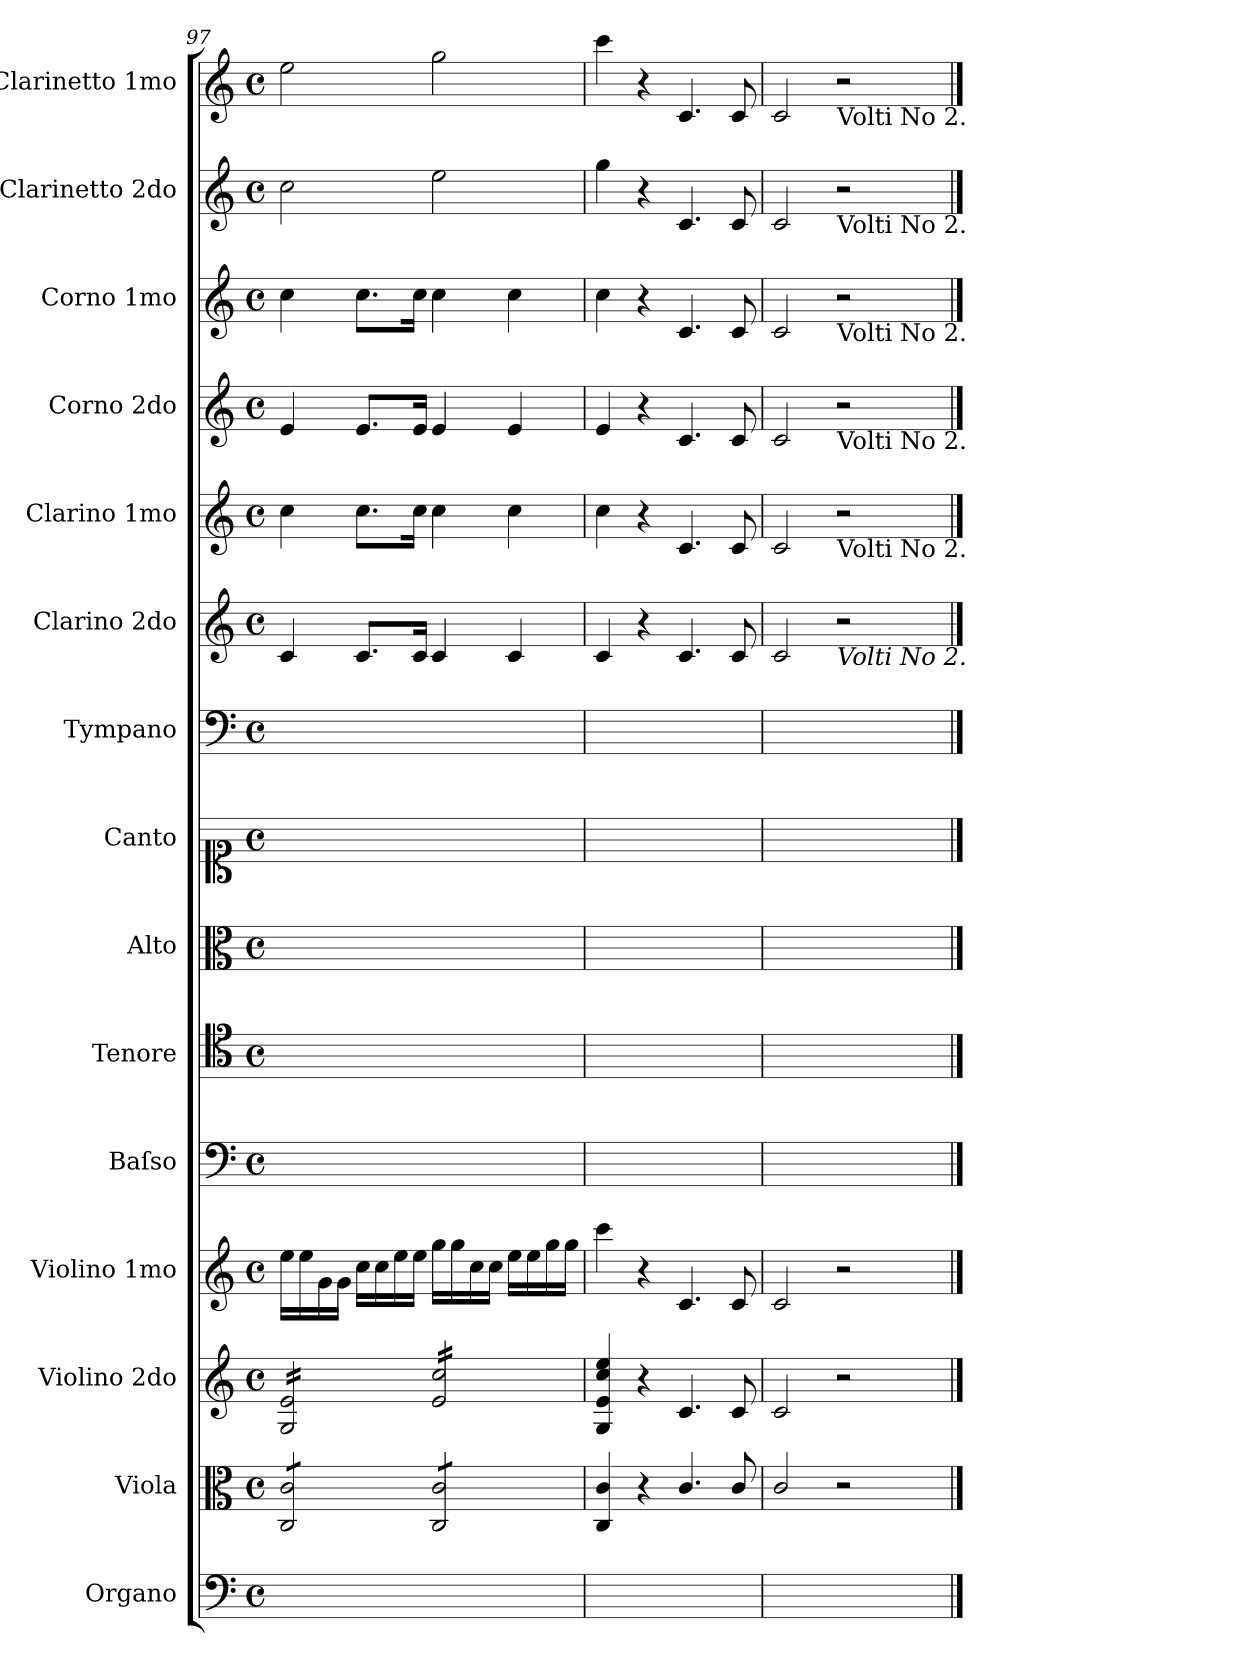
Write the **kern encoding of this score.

**kern	**kern	**kern	**kern	**kern	**kern	**kern	**kern	**kern	**kern	**kern	**kern	**kern	**kern	**kern
*part15	*part14	*part13	*part12	*part11	*part10	*part9	*part8	*part7	*part6	*part5	*part4	*part3	*part2	*part1
*staff15	*staff14	*staff13	*staff12	*staff11	*staff10	*staff9	*staff8	*staff7	*staff6	*staff5	*staff4	*staff3	*staff2	*staff1
*I"Organo	*I"Viola	*I"Violino 2do	*I"Violino 1mo	*I"Baſso	*I"Tenore	*I"Alto	*I"Canto	*I"Tympano	*I"Clarino 2do	*I"Clarino 1mo	*I"Corno 2do	*I"Corno 1mo	*I"Clarinetto 2do	*I"Clarinetto 1mo
*I'org	*I'vla	*I'vl 2	*I'vl 1	*I'B	*I'T	*I'A	*	*	*I'clar 2	*I'clar 1	*I'cor 2	*I'cor 1	*I'cl 2	*I'cl 1
*clefF4	*clefC3	*clefG2	*clefG2	*clefF4	*clefC4	*clefC3	*clefC1	*clefF4	*clefG2	*clefG2	*clefG2	*clefG2	*clefG2	*clefG2
*k[]	*k[]	*k[]	*k[]	*k[]	*k[]	*k[]	*k[]	*k[]	*k[]	*k[]	*k[]	*k[]	*k[]	*k[]
*C:	*C:	*C:	*C:	*C:	*C:	*C:	*C:	*C:	*C:	*C:	*C:	*C:	*C:	*C:
*M4/4	*M4/4	*M4/4	*M4/4	*M4/4	*M4/4	*M4/4	*M4/4	*M4/4	*M4/4	*M4/4	*M4/4	*M4/4	*M4/4	*M4/4
*met(c)	*met(c)	*met(c)	*met(c)	*met(c)	*met(c)	*met(c)	*met(c)	*met(c)	*met(c)	*met(c)	*met(c)	*met(c)	*met(c)	*met(c)
=97	=97	=97	=97	=97	=97	=97	=97	=97	=97	=97	=97	=97	=97	=97
*	*tremolo	*	*	*	*	*	*	*	*	*	*	*	*	*
*	*	*tremolo	*	*	*	*	*	*	*	*	*	*	*	*
1ryy	8C/ 8c/L	16G/ 16e/LL	16ee\LL	1ryy	1ryy	1ryy	1ryy	1ryy	4c/	4cc\	4e/	4cc\	2cc\	2ee\
.	.	16G/ 16e/	16ee\	.	.	.	.	.	.	.	.	.	.	.
.	8C/ 8c/	16G/ 16e/	16g\	.	.	.	.	.	.	.	.	.	.	.
.	.	16G/ 16e/	16g\JJ	.	.	.	.	.	.	.	.	.	.	.
.	8C/ 8c/	16G/ 16e/	16cc\LL	.	.	.	.	.	8.c/L	8.cc\L	8.e/L	8.cc\L	.	.
.	.	16G/ 16e/	16cc\	.	.	.	.	.	.	.	.	.	.	.
.	8C/ 8c/J	16G/ 16e/	16ee\	.	.	.	.	.	.	.	.	.	.	.
.	.	16G/ 16e/JJ	16ee\JJ	.	.	.	.	.	16c/Jk	16cc\Jk	16e/Jk	16cc\Jk	.	.
.	8C/ 8c/L	16e/ 16cc/LL	16gg\LL	.	.	.	.	.	4c/	4cc\	4e/	4cc\	2ee\	2gg\
.	.	16e/ 16cc/	16gg\	.	.	.	.	.	.	.	.	.	.	.
.	8C/ 8c/	16e/ 16cc/	16cc\	.	.	.	.	.	.	.	.	.	.	.
.	.	16e/ 16cc/	16cc\JJ	.	.	.	.	.	.	.	.	.	.	.
.	8C/ 8c/	16e/ 16cc/	16ee\LL	.	.	.	.	.	4c/	4cc\	4e/	4cc\	.	.
.	.	16e/ 16cc/	16ee\	.	.	.	.	.	.	.	.	.	.	.
.	8C/ 8c/J	16e/ 16cc/	16gg\	.	.	.	.	.	.	.	.	.	.	.
*	*Xtremolo	*	*	*	*	*	*	*	*	*	*	*	*	*
.	.	16e/ 16cc/JJ	16gg\JJ	.	.	.	.	.	.	.	.	.	.	.
*	*	*Xtremolo	*	*	*	*	*	*	*	*	*	*	*	*
=98	=98	=98	=98	=98	=98	=98	=98	=98	=98	=98	=98	=98	=98	=98
1ryy	4C/ 4c/	4G/ 4e/ 4cc/ 4ee/	4ccc\	1ryy	1ryy	1ryy	1ryy	1ryy	4c/	4cc\	4e/	4cc\	4gg\	4ccc\
.	4r	4r	4r	.	.	.	.	.	4r	4r	4r	4r	4r	4r
.	4.c/	4.c/	4.c/	.	.	.	.	.	4.c/	4.c/	4.c/	4.c/	4.c/	4.c/
.	8c/	8c/	8c/	.	.	.	.	.	8c/	8c/	8c/	8c/	8c/	8c/
=99	=99	=99	=99	=99	=99	=99	=99	=99	=99	=99	=99	=99	=99	=99
1ryy	2c/	2c/	2c/	1ryy	1ryy	1ryy	1ryy	1ryy	2c/	2c/	2c/	2c/	2c/	2c/
!	!	!	!	!	!	!	!	!	!	!	!	!	!	!LO:TX:b:t=Volti No 2.
!	!	!	!	!	!	!	!	!	!	!	!	!	!LO:TX:b:t=Volti No 2.	!
!	!	!	!	!	!	!	!	!	!	!	!	!LO:TX:b:t=Volti No 2.	!	!
!	!	!	!	!	!	!	!	!	!	!	!LO:TX:b:t=Volti No 2.	!	!	!
!	!	!	!	!	!	!	!	!	!	!LO:TX:b:t=Volti No 2.	!	!	!	!
!	!	!	!	!	!	!	!	!	!LO:TX:b:i:t=Volti No 2.	!	!	!	!	!
.	2r	2r	2r	.	.	.	.	.	2r	2r	2r	2r	2r	2r
==	==	==	==	==	==	==	==	==	==	==	==	==	==	==
*-	*-	*-	*-	*-	*-	*-	*-	*-	*-	*-	*-	*-	*-	*-
